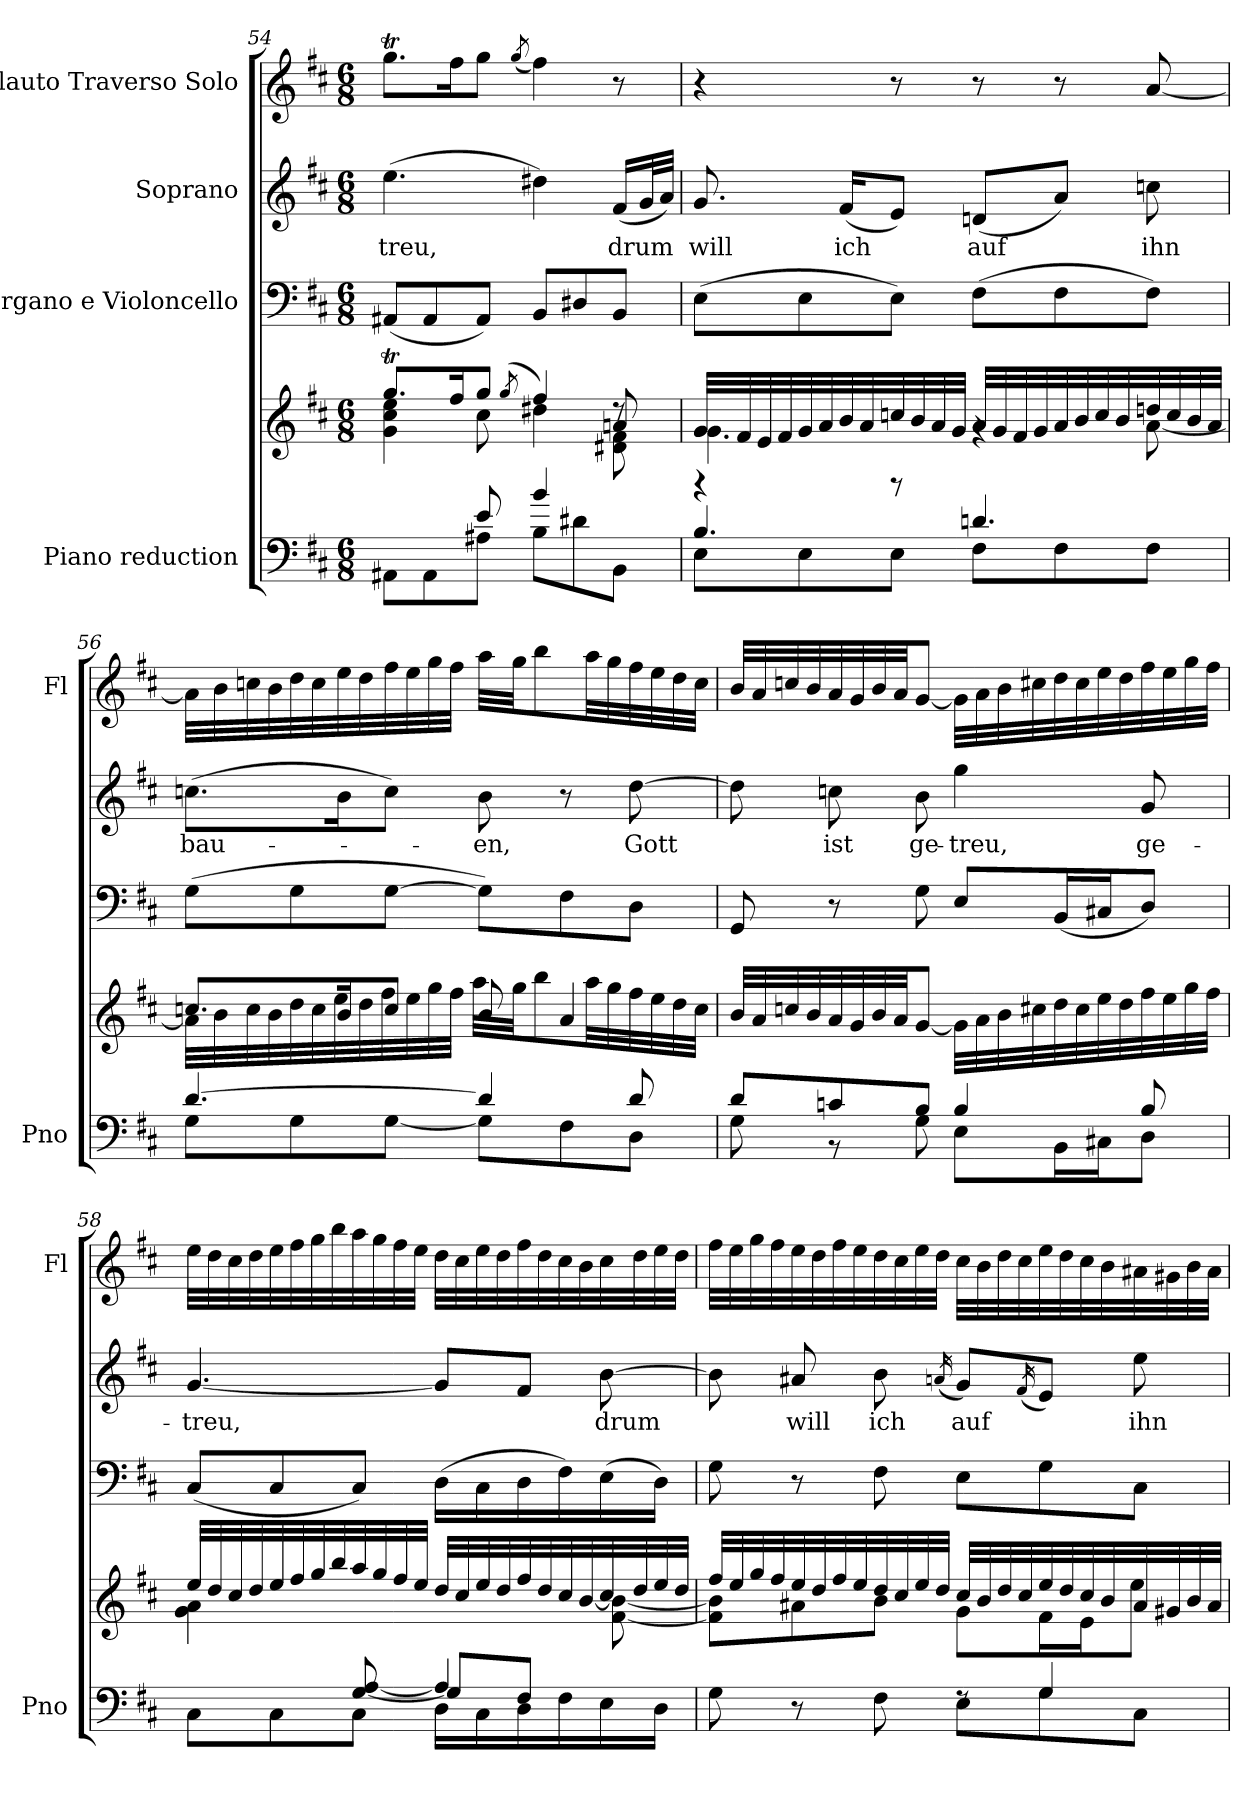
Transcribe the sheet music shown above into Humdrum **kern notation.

**kern	**kern	**kern	**kern	**text	**kern
*part4	*part4	*part3	*part2	*part2	*part1
*staff5	*staff4	*staff3	*staff2	*staff2	*staff1
*I"Piano reduction	*	*I"Organo e Violoncello	*I"Soprano	*	*I"Flauto Traverso Solo
*I'Pno	*	*	*	*	*I'Fl
!!LO:LB:g=z
*clefF4	*clefG2	*clefF4	*clefG2	*	*clefG2
*k[f#c#]	*k[f#c#]	*k[f#c#]	*k[f#c#]	*	*k[f#c#]
*M6/8	*M6/8	*M6/8	*M6/8	*	*M6/8
=54	=54	=54	=54	=54	=54
*^	*^	*	*	*	*
*	*	*	*^	*	*	*	*
!	!	!	!	!	!	!	!LO:LY:b	!
4ryy	8AA#X\L	8.ggT/L	4g\ 4cc#\ 4ee\	8ryy	(<8AA#X/L	(>4.ee\	-treu,	8.ggT\L
*	*	*	*v	*v	*	*	*	*
.	8AA#\	.	.	8AA#/	.	.	.
.	.	16ff#/K	.	.	.	.	16ff#\K
8e/	8A#X\J	8gg/J	8cc#\	8AA#/J)	.	.	8gg\J
.	.	(>8qgg/	.	.	.	.	(<8qgg/
4b/	8B\L	4ff#/)	4dd#X\	8BB/L	4dd#X\)	.	4ff#\)
.	8d#X\	.	.	8D#X/	.	.	.
*	*	*	*^	*	*	*	*
!	!	!	!	!	!	!	!LO:LY:b	!
8ryy	8BB\J	8rdd	8d#X\ 8f#\	8an/	8BB/J	(<16f#/LL	drum	8r
.	.	.	.	.	.	32g/L	.	.
.	.	.	.	.	.	32a/JJJ)	.	.
=55	=55	=55	=55	=55	=55	=55	=55	=55
!	!	!	!	!	!	!	!LO:LY:b	!
4.B/	8E\L	32g/LLL	4.g\	4rD	(>8E\L	8.g/	will	4r
.	.	32f#/	.	.	.	.	.	.
.	.	32e/	.	.	.	.	.	.
.	.	32f#/	.	.	.	.	.	.
.	8E\	32g/	.	.	8E\	.	.	.
.	.	32a/	.	.	.	.	.	.
!	!	!	!	!	!	!	!LO:LY:b	!
.	.	32b/	.	.	.	(<16f#/KL	ich	.
.	.	32a/	.	.	.	.	.	.
.	8E\J	32ccn/	.	8rD	8E\J)	8e/J)	.	8r
.	.	32b/	.	.	.	.	.	.
.	.	32a/	.	.	.	.	.	.
.	.	32g/JJJ	.	.	.	.	.	.
!	!	!	!	!	!	!	!LO:LY:b	!
4.dn/	8F#\L	32a/LLL	4rg	4.ryy	(>8F#\L	(<8dn/L	auf	8r
.	.	32g/	.	.	.	.	.	.
.	.	32f#/	.	.	.	.	.	.
.	.	32g/	.	.	.	.	.	.
.	8F#\	32a/	.	.	8F#\	8a/J)	.	8r
.	.	32b/	.	.	.	.	.	.
.	.	32cc/	.	.	.	.	.	.
.	.	32b/	.	.	.	.	.	.
!	!	!	!	!	!	!	!LO:LY:b	!
.	8F#\J	32ddn/	[8a\	.	8F#\J)	8ccn\	ihn	[8a/
.	.	32cc/	.	.	.	.	.	.
.	.	32b/	.	.	.	.	.	.
.	.	32a/JJJ	.	.	.	.	.	.
*	*	*	*v	*v	*	*	*	*
=56	=56	=56	=56	=56	=56	=56	=56
!	!	!	!	!	!	!LO:LY:b	!
[4.d/	8G\L	8.ccn/L	32a\LLL]	(>8G\L	(>8.ccn\L	bau-	32a\LLL]
.	.	.	32b\	.	.	.	32b\
.	.	.	32cc\	.	.	.	32ccn\
.	.	.	32b\	.	.	.	32b\
.	8G\	.	32dd\	8G\	.	.	32dd\
.	.	.	32cc\	.	.	.	32cc\
.	.	16b/K	32ee\	.	16b\K	.	32ee\
.	.	.	32dd\	.	.	.	32dd\
.	[8G\J	8cc/J	32ff#\	[8G\J	8cc\J)	.	32ff#\
.	.	.	32ee\	.	.	.	32ee\
.	.	.	32gg\	.	.	.	32gg\
.	.	.	32ff#\JJJ	.	.	.	32ff#\JJJ
!	!	!	!	!	!	!LO:LY:b	!
4d/]	8G\L]	8b/	32aa\LLL	8G\L])	8b\	-en,	32aa\LLL
.	.	.	32gg\JJ	.	.	.	32gg\JJ
.	.	.	8bb\	.	.	.	8bb\
.	8F#\	4a/	.	8F#\	8r	.	.
.	.	.	32aa\LL	.	.	.	32aa\LL
.	.	.	32gg\	.	.	.	32gg\
!	!	!	!	!	!	!LO:LY:b	!
8d/	8D\J	.	32ff#\	8D\J	[8dd\	Gott	32ff#\
.	.	.	32ee\	.	.	.	32ee\
.	.	.	32dd\	.	.	.	32dd\
.	.	.	32cc\JJJ	.	.	.	32cc\JJJ
*	*	*v	*v	*	*	*	*
!!LO:PB:g=z
=57	=57	=57	=57	=57	=57	=57
8d/L	8G\	32b/LLL	8GG/	8dd\]	.	32b/LLL
.	.	32a/	.	.	.	32a/
.	.	32ccn/	.	.	.	32ccn/
.	.	32b/	.	.	.	32b/
!	!	!	!	!	!LO:LY:b	!
8cn/	8r	32a/	8r	8ccn\	ist	32a/
.	.	32g/	.	.	.	32g/
.	.	32b/	.	.	.	32b/
.	.	32a/JJ	.	.	.	32a/JJ
!	!	!	!	!	!LO:LY:b	!
8B/J	8G\	[8g/J	8G\	8b\	ge-	[8g/J
!	!	!	!	!	!LO:LY:b	!
4B/	8E\L	32g\LLL]	8E/L	4gg\	-treu,	32g\LLL]
.	.	32a\	.	.	.	32a\
.	.	32b\	.	.	.	32b\
.	.	32cc#X\	.	.	.	32cc#X\
.	16BB\L	32dd\	(<16BB/L	.	.	32dd\
.	.	32cc#\	.	.	.	32cc#\
.	16C#X\J	32ee\	16C#X/J	.	.	32ee\
.	.	32dd\	.	.	.	32dd\
!	!	!	!	!	!LO:LY:b	!
8B/	8D\J	32ff#\	8D/J)	8g/	ge-	32ff#\
.	.	32ee\	.	.	.	32ee\
.	.	32gg\	.	.	.	32gg\
.	.	32ff#\JJJ	.	.	.	32ff#\JJJ
=58	=58	=58	=58	=58	=58	=58
*	*^	*^	*	*	*	*
!	!	!	!	!	!	!	!LO:LY:b	!
4.ryy	4ryy	8C#\L	32ee/LLL	4g\ 4a\	(<8C#/L	[4.g/	-treu,	32ee\LLL
.	.	.	32dd/	.	.	.	.	32dd\
.	.	.	32cc#/	.	.	.	.	32cc#\
.	.	.	32dd/	.	.	.	.	32dd\
.	.	8C#\	32ee/	.	8C#/	.	.	32ee\
.	.	.	32ff#/	.	.	.	.	32ff#\
.	.	.	32gg/	.	.	.	.	32gg\
.	.	.	32bb/	.	.	.	.	32bb\
.	[8G/ [8A/	8C#\J	32aa/	8ryy	8C#/J)	.	.	32aa\
.	.	.	32gg/	.	.	.	.	32gg\
.	.	.	32ff#/	.	.	.	.	32ff#\
.	.	.	32ee/JJJ	.	.	.	.	32ee\JJJ
4A/]	8G/L]	16D\LL	32dd/LLL	4ryy	(>16D\LL	8g/L]	.	32dd\LLL
.	.	.	32cc#/	.	.	.	.	32cc#\
.	.	16C#\	32ee/	.	16C#\	.	.	32ee\
.	.	.	32dd/	.	.	.	.	32dd\
.	8F#/J	16D\	32ff#/	.	16D\	8f#/J	.	32ff#\
.	.	.	32dd/	.	.	.	.	32dd\
.	.	16F#\	32cc#/	.	16F#\)	.	.	32cc#\
.	.	.	[32b/	.	.	.	.	32b\
!	!	!	!	!	!	!	!LO:LY:b	!
8ryy	8ryy	16E\	32cc#/	[8f#\ 8b\_	(>16E\	[8b\	drum	32cc#\
.	.	.	32dd/	.	.	.	.	32dd\
.	.	16D\JJ	32ee/	.	16D\JJ)	.	.	32ee\
.	.	.	32dd/JJJ	.	.	.	.	32dd\JJJ
*	*v	*v	*	*	*	*	*	*
!!LO:LB:g=z
=59	=59	=59	=59	=59	=59	=59	=59
8ryy	8G\	32ff#/LLL	8f#\] 8b\]L	8G\	8b\]	.	32ff#\LLL
.	.	32ee/	.	.	.	.	32ee\
.	.	32gg/	.	.	.	.	32gg\
.	.	32ff#/	.	.	.	.	32ff#\
!	!	!	!	!	!	!LO:LY:b	!
8r	8ryy	32ee/	8a#X\	8r	8a#X/	will	32ee\
.	.	32dd/	.	.	.	.	32dd\
.	.	32ff#/	.	.	.	.	32ff#\
.	.	32ee/	.	.	.	.	32ee\
!	!	!	!	!	!	!LO:LY:b	!
8ryy	8F#\	32dd/	8b\J	8F#\	8b\	ich	32dd\
.	.	32cc#/	.	.	.	.	32cc#\
.	.	32ee/	.	.	.	.	32ee\
.	.	32dd/JJJ	.	.	.	.	32dd\JJJ
.	.	.	.	.	(<16qan/	.	.
!	!	!	!	!	!	!LO:LY:b	!
8rF	8E\L	32cc#/LLL	8g\L	8E\L	8g/L)	auf	32cc#\LLL
.	.	32b/	.	.	.	.	32b\
.	.	32dd/	.	.	.	.	32dd\
.	.	32cc#/	.	.	.	.	32cc#\
.	.	.	.	.	(<16qf#/	.	.
4G/	8G\	32ee/	16f#\L	8G\	8e/J)	.	32ee\
.	.	32dd/	.	.	.	.	32dd\
.	.	32cc#/	16e\J	.	.	.	32cc#\
.	.	32b/	.	.	.	.	32b\
!	!	!	!	!	!	!LO:LY:b	!
.	8C#\J	32a#/	8ee\J	8C#\J	8ee\	ihn	32a#X\
.	.	32g#X/	.	.	.	.	32g#X\
.	.	32b/	.	.	.	.	32b\
.	.	32a#/JJJ	.	.	.	.	32a#\JJJ
*v	*v	*	*	*	*	*	*
*	*v	*v	*	*	*	*
=	=	=	=	=	=
*-	*-	*-	*-	*-	*-
